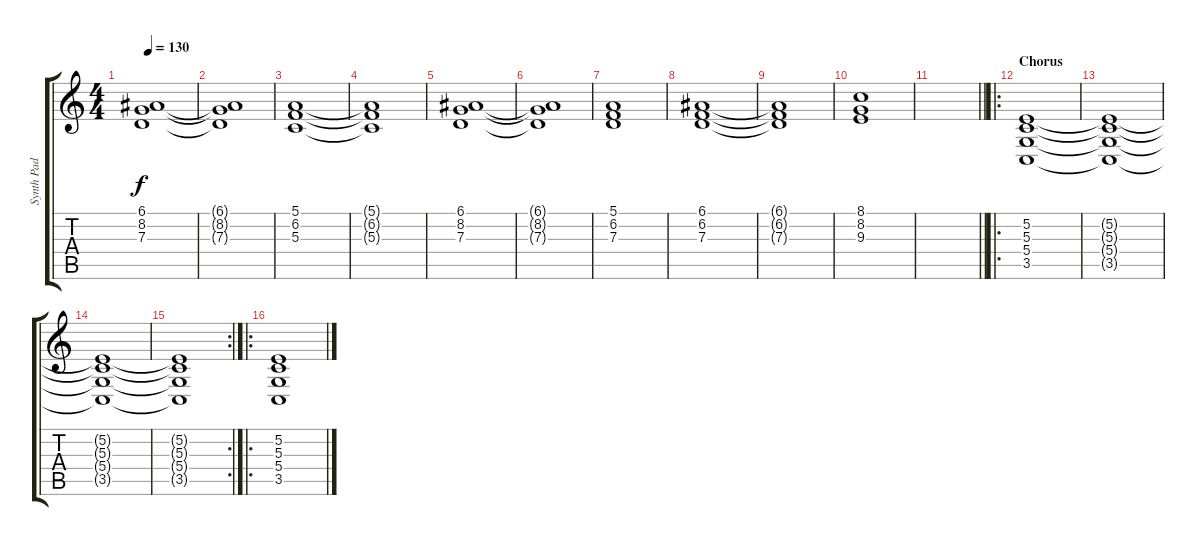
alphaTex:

\track ("Synth Pad (Gillian Gilbert)" "Synth Pad ") {instrument synthstrings1}
\staff {score tabs}
\tuning (E4 B3 G3 D3 A2 E2) {hide}
\ts (4 4)
\tempo 130
\clef g2
\ks c
(6.1 8.2 7.3).1{dy f} |
(6.1{t} 8.2{t} 7.3{t}).1 |
(5.1 6.2 5.3).1 |
(5.1{t} 6.2{t} 5.3{t}).1 |
(6.1 8.2 7.3).1 |
(6.1{t} 8.2{t} 7.3{t}).1 |
(5.1 6.2 7.3).1{volume 8} |
(6.1 6.2 7.3).1 |
(6.1{t} 6.2{t} 7.3{t}).1 |
(8.1 8.2 9.3).1 |
\barLineRight lightlight
|
\ro
\section ("" "Chorus")
(5.2 5.3 5.4 3.5).1{volume 10} |
(5.2{t} 5.3{t} 5.4{t} 3.5{t}).1 |
(5.2{t} 5.3{t} 5.4{t} 3.5{t}).1 |
\rc 2
(5.2{t} 5.3{t} 5.4{t} 3.5{t}).1 |
\ro
(5.2 5.3 5.4 3.5).1
